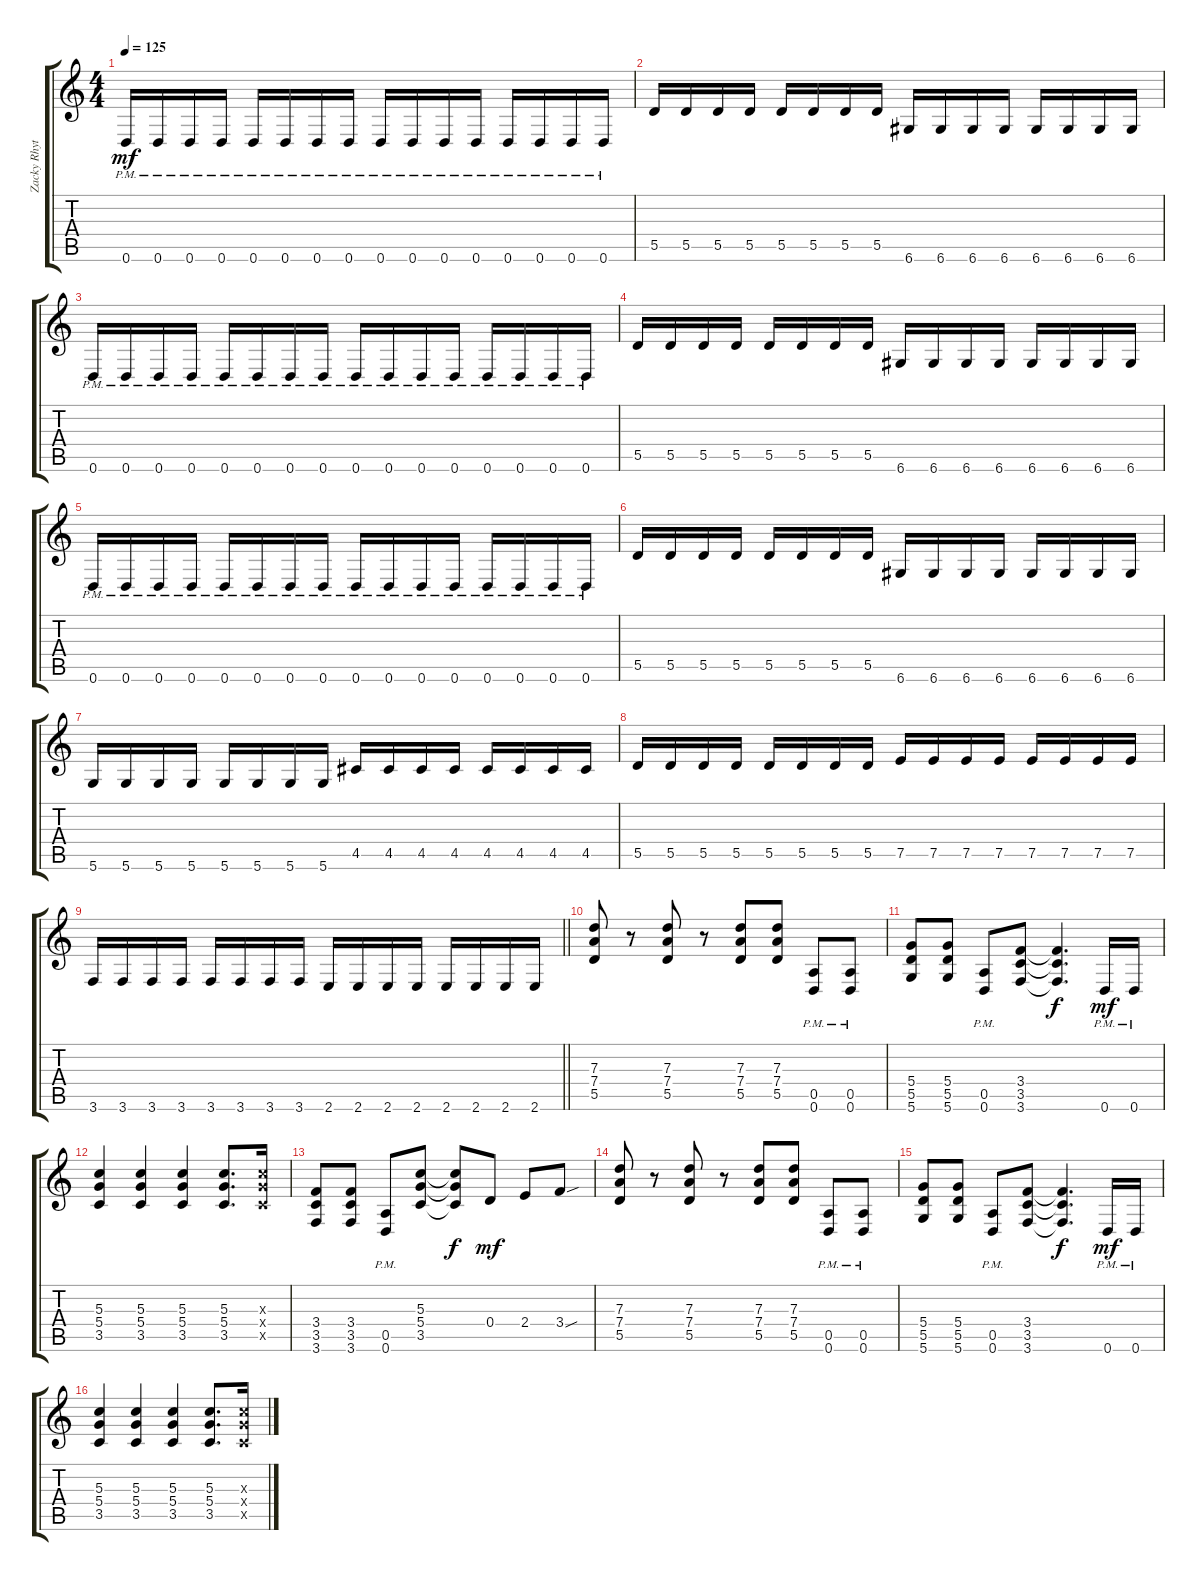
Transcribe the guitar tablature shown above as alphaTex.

\track ("Zacky Rhythm" "Zacky Rhyt") {instrument distortionguitar}
\staff {score tabs}
\tuning (E4 B3 G3 D3 A2 D2) {hide}
\ts (4 4)
\tempo 125
\clef g2
\ks c
0.6{pm}.16{dy mf} 0.6{pm}.16 0.6{pm}.16 0.6{pm}.16 0.6{pm}.16 0.6{pm}.16 0.6{pm}.16 0.6{pm}.16 0.6{pm}.16 0.6{pm}.16 0.6{pm}.16 0.6{pm}.16 0.6{pm}.16 0.6{pm}.16 0.6{pm}.16 0.6{pm}.16 |
5.5.16 5.5.16 5.5.16 5.5.16 5.5.16 5.5.16 5.5.16 5.5.16 6.6.16 6.6.16 6.6.16 6.6.16 6.6.16 6.6.16 6.6.16 6.6.16 |
0.6{pm}.16 0.6{pm}.16 0.6{pm}.16 0.6{pm}.16 0.6{pm}.16 0.6{pm}.16 0.6{pm}.16 0.6{pm}.16 0.6{pm}.16 0.6{pm}.16 0.6{pm}.16 0.6{pm}.16 0.6{pm}.16 0.6{pm}.16 0.6{pm}.16 0.6{pm}.16 |
5.5.16 5.5.16 5.5.16 5.5.16 5.5.16 5.5.16 5.5.16 5.5.16 6.6.16 6.6.16 6.6.16 6.6.16 6.6.16 6.6.16 6.6.16 6.6.16 |
0.6{pm}.16 0.6{pm}.16 0.6{pm}.16 0.6{pm}.16 0.6{pm}.16 0.6{pm}.16 0.6{pm}.16 0.6{pm}.16 0.6{pm}.16 0.6{pm}.16 0.6{pm}.16 0.6{pm}.16 0.6{pm}.16 0.6{pm}.16 0.6{pm}.16 0.6{pm}.16 |
5.5.16 5.5.16 5.5.16 5.5.16 5.5.16 5.5.16 5.5.16 5.5.16 6.6.16 6.6.16 6.6.16 6.6.16 6.6.16 6.6.16 6.6.16 6.6.16 |
5.6.16 5.6.16 5.6.16 5.6.16 5.6.16 5.6.16 5.6.16 5.6.16 4.5.16 4.5.16 4.5.16 4.5.16 4.5.16 4.5.16 4.5.16 4.5.16 |
5.5.16 5.5.16 5.5.16 5.5.16 5.5.16 5.5.16 5.5.16 5.5.16 7.5.16 7.5.16 7.5.16 7.5.16 7.5.16 7.5.16 7.5.16 7.5.16 |
\barLineRight lightlight
3.6.16 3.6.16 3.6.16 3.6.16 3.6.16 3.6.16 3.6.16 3.6.16 2.6.16 2.6.16 2.6.16 2.6.16 2.6.16 2.6.16 2.6.16 2.6.16 |
(7.3 7.4 5.5).8 r.8 (7.3 7.4 5.5).8 r.8 (7.3 7.4 5.5).8 (7.3 7.4 5.5).8 (0.5{pm} 0.6{pm}).8 (0.5{pm} 0.6{pm}).8 |
(5.4 5.5 5.6).8 (5.4 5.5 5.6).8 (0.5{pm} 0.6{pm}).8 (3.4 3.5 3.6).8 (3.4{t} 3.5{t} 3.6{t}).4{d dy f} 0.6{pm}.16{dy mf} 0.6{pm}.16 |
(5.3 5.4 3.5).4 (5.3 5.4 3.5).4 (5.3 5.4 3.5).4 (5.3 5.4 3.5).8{d} (5.3{x} 5.4{x} 3.5{x}).16 |
(3.4 3.5 3.6).8 (3.4 3.5 3.6).8 (0.5{pm} 0.6{pm}).8 (5.3 5.4 3.5).8 (5.3{t} 5.4{t} 3.5{t}).8{dy f} 0.4.8{dy mf} 2.4.8 3.4{sou}.8 |
(7.3 7.4 5.5).8 r.8 (7.3 7.4 5.5).8 r.8 (7.3 7.4 5.5).8 (7.3 7.4 5.5).8 (0.5{pm} 0.6{pm}).8 (0.5{pm} 0.6{pm}).8 |
(5.4 5.5 5.6).8 (5.4 5.5 5.6).8 (0.5{pm} 0.6{pm}).8 (3.4 3.5 3.6).8 (3.4{t} 3.5{t} 3.6{t}).4{d dy f} 0.6{pm}.16{dy mf} 0.6{pm}.16 |
(5.3 5.4 3.5).4 (5.3 5.4 3.5).4 (5.3 5.4 3.5).4 (5.3 5.4 3.5).8{d} (5.3{x} 5.4{x} 3.5{x}).16
